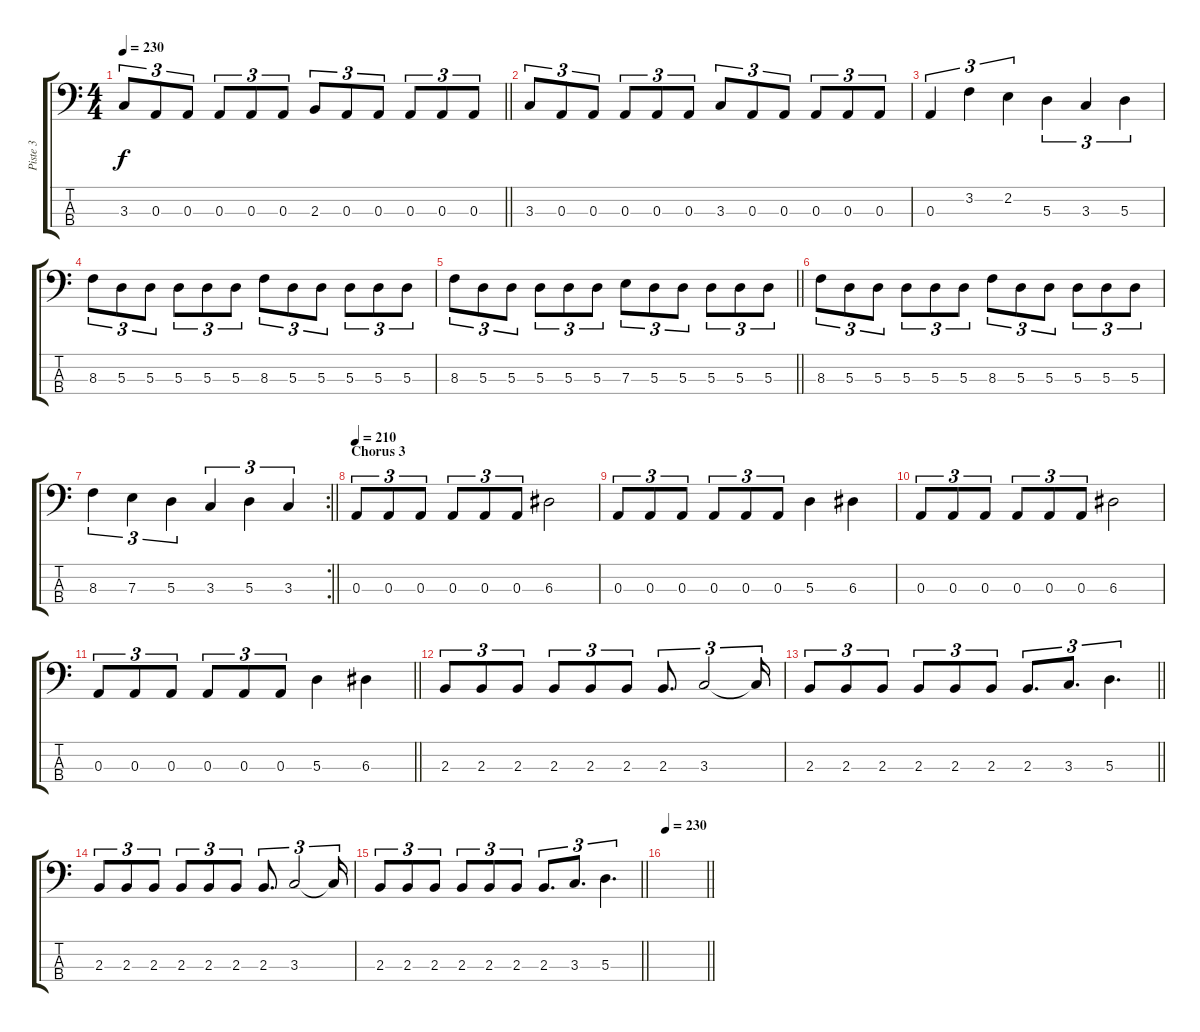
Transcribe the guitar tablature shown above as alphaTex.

\track ("Piste 3" "Piste 3") {instrument electricbasspick}
\staff {score tabs}
\tuning (G2 D2 A1 E1) {hide}
\ts (4 4)
\tempo 230
\clef f4
\barLineRight lightlight
\ks c
3.3.8{tu (3 2) dy f} 0.3.8{tu (3 2)} 0.3.8{tu (3 2)} 0.3.8{tu (3 2)} 0.3.8{tu (3 2)} 0.3.8{tu (3 2)} 2.3.8{tu (3 2)} 0.3.8{tu (3 2)} 0.3.8{tu (3 2)} 0.3.8{tu (3 2)} 0.3.8{tu (3 2)} 0.3.8{tu (3 2)} |
3.3.8{tu (3 2)} 0.3.8{tu (3 2)} 0.3.8{tu (3 2)} 0.3.8{tu (3 2)} 0.3.8{tu (3 2)} 0.3.8{tu (3 2)} 3.3.8{tu (3 2)} 0.3.8{tu (3 2)} 0.3.8{tu (3 2)} 0.3.8{tu (3 2)} 0.3.8{tu (3 2)} 0.3.8{tu (3 2)} |
0.3.4{tu (3 2)} 3.2.4{tu (3 2)} 2.2.4{tu (3 2)} 5.3.4{tu (3 2)} 3.3.4{tu (3 2)} 5.3.4{tu (3 2)} |
8.3.8{tu (3 2)} 5.3.8{tu (3 2)} 5.3.8{tu (3 2)} 5.3.8{tu (3 2)} 5.3.8{tu (3 2)} 5.3.8{tu (3 2)} 8.3.8{tu (3 2)} 5.3.8{tu (3 2)} 5.3.8{tu (3 2)} 5.3.8{tu (3 2)} 5.3.8{tu (3 2)} 5.3.8{tu (3 2)} |
\barLineRight lightlight
8.3.8{tu (3 2)} 5.3.8{tu (3 2)} 5.3.8{tu (3 2)} 5.3.8{tu (3 2)} 5.3.8{tu (3 2)} 5.3.8{tu (3 2)} 7.3.8{tu (3 2)} 5.3.8{tu (3 2)} 5.3.8{tu (3 2)} 5.3.8{tu (3 2)} 5.3.8{tu (3 2)} 5.3.8{tu (3 2)} |
8.3.8{tu (3 2)} 5.3.8{tu (3 2)} 5.3.8{tu (3 2)} 5.3.8{tu (3 2)} 5.3.8{tu (3 2)} 5.3.8{tu (3 2)} 8.3.8{tu (3 2)} 5.3.8{tu (3 2)} 5.3.8{tu (3 2)} 5.3.8{tu (3 2)} 5.3.8{tu (3 2)} 5.3.8{tu (3 2)} |
\rc 2
\barLineRight lightlight
8.3.4{tu (3 2)} 7.3.4{tu (3 2)} 5.3.4{tu (3 2)} 3.3.4{tu (3 2)} 5.3.4{tu (3 2)} 3.3.4{tu (3 2)} |
\section ("" "Chorus 3")
\tempo 210
0.3.8{tu (3 2)} 0.3.8{tu (3 2)} 0.3.8{tu (3 2)} 0.3.8{tu (3 2)} 0.3.8{tu (3 2)} 0.3.8{tu (3 2)} 6.3.2 |
0.3.8{tu (3 2)} 0.3.8{tu (3 2)} 0.3.8{tu (3 2)} 0.3.8{tu (3 2)} 0.3.8{tu (3 2)} 0.3.8{tu (3 2)} 5.3.4 6.3.4 |
0.3.8{tu (3 2)} 0.3.8{tu (3 2)} 0.3.8{tu (3 2)} 0.3.8{tu (3 2)} 0.3.8{tu (3 2)} 0.3.8{tu (3 2)} 6.3.2 |
\barLineRight lightlight
0.3.8{tu (3 2)} 0.3.8{tu (3 2)} 0.3.8{tu (3 2)} 0.3.8{tu (3 2)} 0.3.8{tu (3 2)} 0.3.8{tu (3 2)} 5.3.4 6.3.4 |
\section ("" "")
2.3.8{tu (3 2)} 2.3.8{tu (3 2)} 2.3.8{tu (3 2)} 2.3.8{tu (3 2)} 2.3.8{tu (3 2)} 2.3.8{tu (3 2)} 2.3.8{d tu (3 2)} 3.3.2{tu (3 2)} 3.3{t}.16{tu (3 2)} |
\barLineRight lightlight
2.3.8{tu (3 2)} 2.3.8{tu (3 2)} 2.3.8{tu (3 2)} 2.3.8{tu (3 2)} 2.3.8{tu (3 2)} 2.3.8{tu (3 2)} 2.3.8{d tu (3 2)} 3.3.8{d tu (3 2)} 5.3.4{d tu (3 2)} |
2.3.8{tu (3 2)} 2.3.8{tu (3 2)} 2.3.8{tu (3 2)} 2.3.8{tu (3 2)} 2.3.8{tu (3 2)} 2.3.8{tu (3 2)} 2.3.8{d tu (3 2)} 3.3.2{tu (3 2)} 3.3{t}.16{tu (3 2)} |
\barLineRight lightlight
2.3.8{tu (3 2)} 2.3.8{tu (3 2)} 2.3.8{tu (3 2)} 2.3.8{tu (3 2)} 2.3.8{tu (3 2)} 2.3.8{tu (3 2)} 2.3.8{d tu (3 2)} 3.3.8{d tu (3 2)} 5.3.4{d tu (3 2)} |
\tempo 230
\barLineRight lightlight
